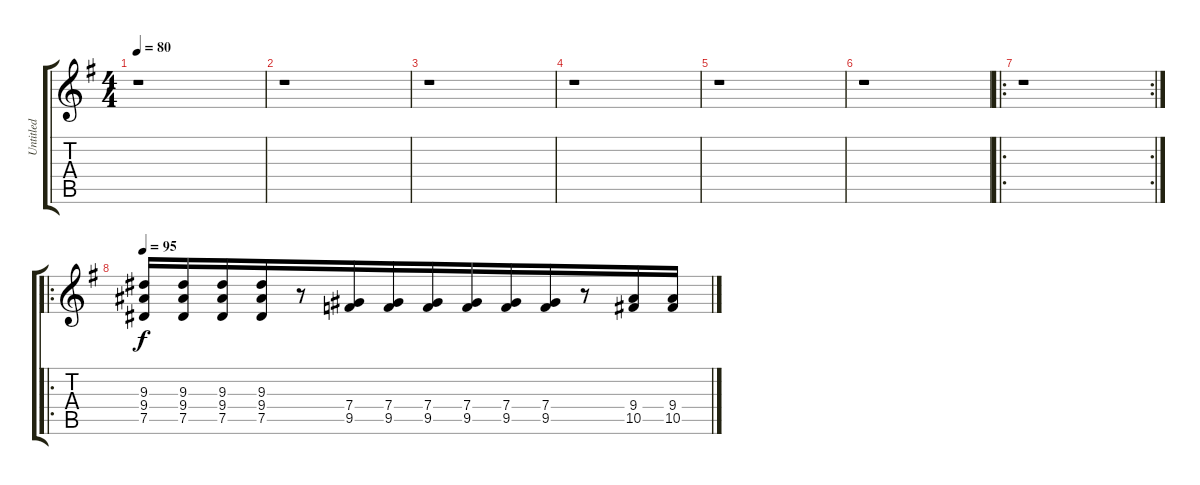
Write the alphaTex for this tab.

\track ("Untitled" "Untitled") {instrument distortionguitar}
\staff {score tabs}
\tuning (Eb4 Bb3 Gb3 Db3 Ab2 Eb2) {hide}
\ts (4 4)
\tempo 80
\clef g2
\ks g
r.1{dy f} |
r.1 |
r.1 |
r.1 |
r.1 |
r.1 |
\ro
\rc 2
r.1 |
\ro
\tempo 95
(9.3 9.4 7.5).16{beam merge} (9.3 9.4 7.5).16{beam merge} (9.3 9.4 7.5).16 (9.3 9.4 7.5).16{beam merge} r.8{beam merge} (7.4 9.5).16{beam merge} (7.4 9.5).16{beam merge} (7.4 9.5).16{beam merge} (7.4 9.5).16{beam merge} (7.4 9.5).16{beam merge} (7.4 9.5).16{beam merge} r.8{beam merge} (9.4 10.5).16{beam merge} (9.4 10.5).16
